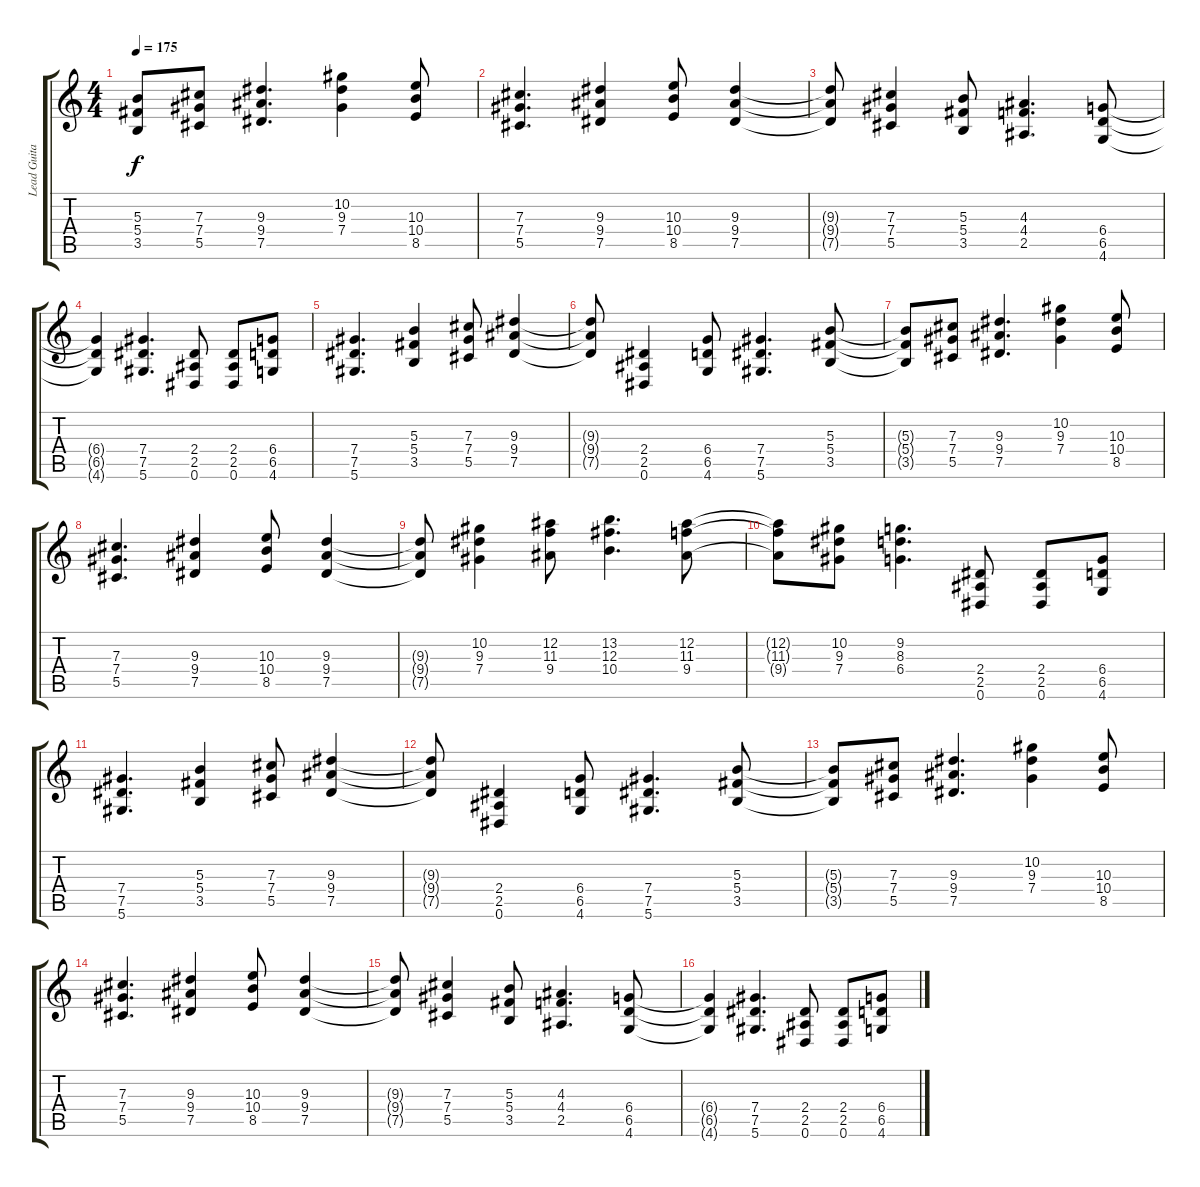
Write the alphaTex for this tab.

\track ("Lead Guitar" "Lead Guita") {instrument distortionguitar}
\staff {score tabs}
\tuning (Eb4 Bb3 Gb3 Db3 Ab2 Eb2) {hide}
\ts (4 4)
\tempo 175
\clef g2
\ks c
(5.3{t} 5.4{t} 3.5{t}).8{dy f} (7.3 7.4 5.5).8 (9.3 9.4 7.5).4{d} (10.2 9.3 7.4).4 (10.3 10.4 8.5).8 |
(7.3 7.4 5.5).4{d} (9.3 9.4 7.5).4 (10.3 10.4 8.5).8 (9.3 9.4 7.5).4 |
(9.3{t} 9.4{t} 7.5{t}).8 (7.3 7.4 5.5).4 (5.3 5.4 3.5).8 (4.3 4.4 2.5).4{d} (6.4 6.5 4.6).8 |
(6.4{t} 6.5{t} 4.6{t}).4 (7.4 7.5 5.6).4{d} (2.4 2.5 0.6).8 (2.4 2.5 0.6).8 (6.4 6.5 4.6).8 |
(7.4 7.5 5.6).4{d} (5.3 5.4 3.5).4 (7.3 7.4 5.5).8 (9.3 9.4 7.5).4 |
(9.3{t} 9.4{t} 7.5{t}).8 (2.4 2.5 0.6).4 (6.4 6.5 4.6).8 (7.4 7.5 5.6).4{d} (5.3 5.4 3.5).8 |
(5.3{t} 5.4{t} 3.5{t}).8 (7.3 7.4 5.5).8 (9.3 9.4 7.5).4{d} (10.2 9.3 7.4).4 (10.3 10.4 8.5).8 |
(7.3 7.4 5.5).4{d} (9.3 9.4 7.5).4 (10.3 10.4 8.5).8 (9.3 9.4 7.5).4 |
(9.3{t} 9.4{t} 7.5{t}).8 (10.2 9.3 7.4).4 (12.2 11.3 9.4).8 (13.2 12.3 10.4).4{d} (12.2 11.3 9.4).8 |
(12.2{t} 11.3{t} 9.4{t}).8 (10.2 9.3 7.4).8 (9.2 8.3 6.4).4{d} (2.4 2.5 0.6).8 (2.4 2.5 0.6).8 (6.4 6.5 4.6).8 |
(7.4 7.5 5.6).4{d} (5.3 5.4 3.5).4 (7.3 7.4 5.5).8 (9.3 9.4 7.5).4 |
(9.3{t} 9.4{t} 7.5{t}).8 (2.4 2.5 0.6).4 (6.4 6.5 4.6).8 (7.4 7.5 5.6).4{d} (5.3 5.4 3.5).8 |
(5.3{t} 5.4{t} 3.5{t}).8 (7.3 7.4 5.5).8 (9.3 9.4 7.5).4{d} (10.2 9.3 7.4).4 (10.3 10.4 8.5).8 |
(7.3 7.4 5.5).4{d} (9.3 9.4 7.5).4 (10.3 10.4 8.5).8 (9.3 9.4 7.5).4 |
(9.3{t} 9.4{t} 7.5{t}).8 (7.3 7.4 5.5).4 (5.3 5.4 3.5).8 (4.3 4.4 2.5).4{d} (6.4 6.5 4.6).8 |
(6.4{t} 6.5{t} 4.6{t}).4 (7.4 7.5 5.6).4{d} (2.4 2.5 0.6).8 (2.4 2.5 0.6).8 (6.4 6.5 4.6).8
